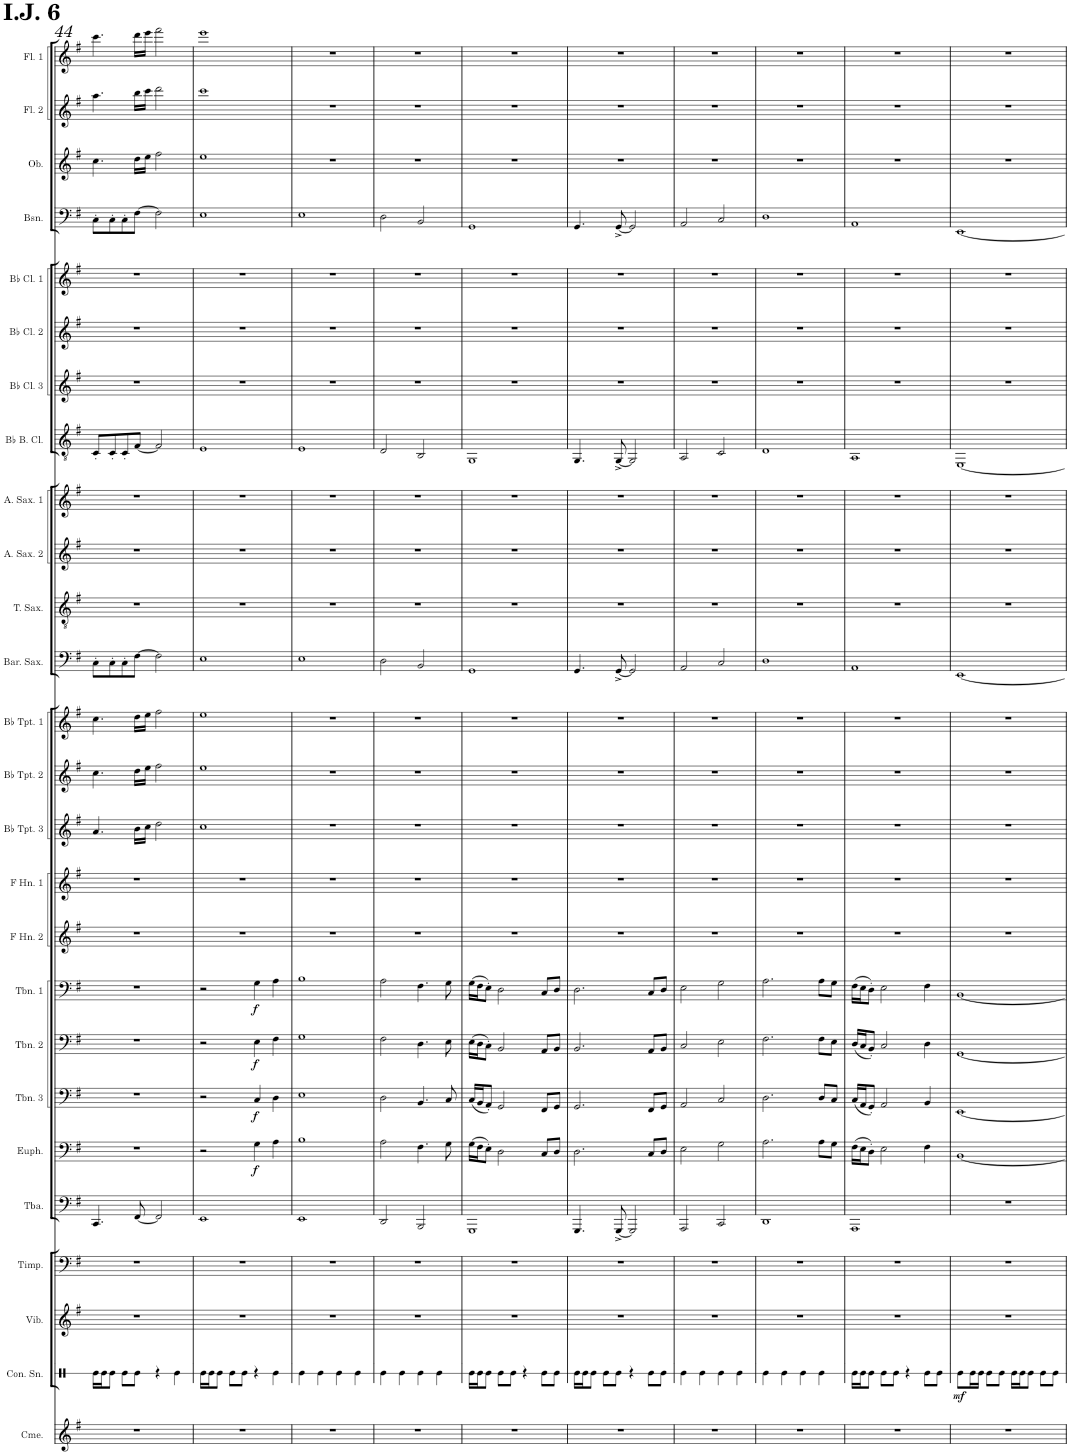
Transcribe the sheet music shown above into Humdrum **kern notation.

**kern	**kern	**dynam	**kern	**kern	**kern	**kern	**dynam	**kern	**dynam	**kern	**dynam	**kern	**dynam	**kern	**kern	**kern	**kern	**kern	**kern	**kern	**kern	**kern	**kern	**kern	**kern	**kern	**kern	**kern	**kern	**kern
*part26	*part25	*part25	*part24	*part23	*part22	*part21	*part21	*part20	*part20	*part19	*part19	*part18	*part18	*part17	*part16	*part15	*part14	*part13	*part12	*part11	*part10	*part9	*part8	*part7	*part6	*part5	*part4	*part3	*part2	*part1
*staff26	*staff25	*staff25	*staff24	*staff23	*staff22	*staff21	*staff21	*staff20	*staff20	*staff19	*staff19	*staff18	*staff18	*staff17	*staff16	*staff15	*staff14	*staff13	*staff12	*staff11	*staff10	*staff9	*staff8	*staff7	*staff6	*staff5	*staff4	*staff3	*staff2	*staff1
*I"Chimes	*I"Concert Snare Drum	*	*I"Vibraphone	*I"Timpani	*I"Tuba	*I"Euphonium	*	*I"Trombone 3	*	*I"Trombone 2	*	*I"Trombone 1	*	*I"Horn in F 2	*I"Horn in F 1	*I"Bb Trumpet 3	*I"Bb Trumpet 2	*I"Bb Trumpet 1	*I"Baritone Saxophone	*I"Tenor Saxophone	*I"Alto Saxophone 2	*I"Alto Saxophone 1	*I"Bb Bass Clarinet	*I"Bb Clarinet 3	*I"Bb Clarinet 2	*I"Bb Clarinet 1	*I"Bassoon	*I"Oboe	*I"Flute 2	*I"Flute 1
*I'Cme.	*I'Con. Sn.	*	*I'Vib.	*I'Timp.	*I'Tba.	*I'Euph.	*	*I'Tbn. 3	*	*I'Tbn. 2	*	*I'Tbn. 1	*	*	*	*I'Bb Tpt. 3	*I'Bb Tpt. 2	*I'Bb Tpt. 1	*I'Bar. Sax.	*I'T. Sax.	*I'A. Sax. 2	*I'A. Sax. 1	*I'Bb B. Cl.	*I'Bb Cl. 3	*I'Bb Cl. 2	*I'Bb Cl. 1	*I'Bsn.	*I'Ob.	*I'Fl. 2	*I'Fl. 1
!!LO:PB:g=z
*clefG2	*clefX	*	*clefG2	*clefF4	*clefF4	*clefF4	*	*clefF4	*	*clefF4	*	*clefF4	*	*clefG2	*clefG2	*clefG2	*clefG2	*clefG2	*clefF4	*clefGv2	*clefG2	*clefG2	*clefGv2	*clefG2	*clefG2	*clefG2	*clefF4	*clefG2	*clefG2	*clefG2
*	*	*	*	*	*	*	*	*	*	*	*	*	*	*ITrd4c7	*ITrd4c7	*ITrd1c2	*ITrd1c2	*ITrd1c2	*ITrd12c21	*ITrd8c14	*ITrd5c9	*ITrd5c9	*ITrd8c14	*ITrd1c2	*ITrd1c2	*ITrd1c2	*	*	*	*
*k[f#]	*k[]	*	*k[f#]	*k[f#]	*k[f#]	*k[f#]	*	*k[f#]	*	*k[f#]	*	*k[f#]	*	*k[f#]	*k[f#]	*k[f#]	*k[f#]	*k[f#]	*k[f#]	*k[f#]	*k[f#]	*k[f#]	*k[f#]	*k[f#]	*k[f#]	*k[f#]	*k[f#]	*k[f#]	*k[f#]	*k[f#]
*M4/4	*M4/4	*	*M4/4	*M4/4	*M4/4	*M4/4	*	*M4/4	*	*M4/4	*	*M4/4	*	*M4/4	*M4/4	*M4/4	*M4/4	*M4/4	*M4/4	*M4/4	*M4/4	*M4/4	*M4/4	*M4/4	*M4/4	*M4/4	*M4/4	*M4/4	*M4/4	*M4/4
=44	=44	=44	=44	=44	=44	=44	=44	=44	=44	=44	=44	=44	=44	=44	=44	=44	=44	=44	=44	=44	=44	=44	=44	=44	=44	=44	=44	=44	=44	=44
1r	16Re\LL	.	1r	1r	4.CC/	1r	.	1r	.	1r	.	1r	.	1r	1r	4.a/	4.cc\	4.cc\	8C'\L	1r	1r	1r	8C'/L	1r	1r	1r	8C'\L	4.cc\	4.aa\	4.ccc\
.	16Re\J	.	.	.	.	.	.	.	.	.	.	.	.	.	.	.	.	.	.	.	.	.	.	.	.	.	.	.	.	.
.	8Re\J	.	.	.	.	.	.	.	.	.	.	.	.	.	.	.	.	.	8C'\	.	.	.	8C'/	.	.	.	8C'\	.	.	.
.	8Re\L	.	.	.	.	.	.	.	.	.	.	.	.	.	.	.	.	.	8C'\	.	.	.	8C'/	.	.	.	8C'\	.	.	.
.	8Re\J	.	.	.	[8FF#/	.	.	.	.	.	.	.	.	.	.	16b\LL	16dd\LL	16dd\LL	[8F#\J	.	.	.	[8F#/J	.	.	.	[8F#\J	16dd\LL	16bb\LL	16ddd\LL
.	.	.	.	.	.	.	.	.	.	.	.	.	.	.	.	16cc\JJ	16ee\JJ	16ee\JJ	.	.	.	.	.	.	.	.	.	16ee\JJ	16ccc\JJ	16eee\JJ
.	4r	.	.	.	2FF#/]	.	.	.	.	.	.	.	.	.	.	2dd\	2ff#\	2ff#\	2F#\]	.	.	.	2F#/]	.	.	.	2F#\]	2ff#\	2ddd\	2fff#\
.	4Re\	.	.	.	.	.	.	.	.	.	.	.	.	.	.	.	.	.	.	.	.	.	.	.	.	.	.	.	.	.
=45	=45	=45	=45	=45	=45	=45	=45	=45	=45	=45	=45	=45	=45	=45	=45	=45	=45	=45	=45	=45	=45	=45	=45	=45	=45	=45	=45	=45	=45	=45
1r	16Re\LL	.	1r	1r	1EE	2r	.	2r	.	2r	.	2r	.	1r	1r	1cc	1ee	1ee	1E	1r	1r	1r	1E	1r	1r	1r	1E	1ee	1ccc	1eee
.	16Re\J	.	.	.	.	.	.	.	.	.	.	.	.	.	.	.	.	.	.	.	.	.	.	.	.	.	.	.	.	.
.	8Re\J	.	.	.	.	.	.	.	.	.	.	.	.	.	.	.	.	.	.	.	.	.	.	.	.	.	.	.	.	.
.	8Re\L	.	.	.	.	.	.	.	.	.	.	.	.	.	.	.	.	.	.	.	.	.	.	.	.	.	.	.	.	.
.	8Re\J	.	.	.	.	.	.	.	.	.	.	.	.	.	.	.	.	.	.	.	.	.	.	.	.	.	.	.	.	.
!	!	!	!	!	!	!	!LO:DY:b	!	!LO:DY:b	!	!LO:DY:b	!	!LO:DY:b	!	!	!	!	!	!	!	!	!	!	!	!	!	!	!	!	!
.	4r	.	.	.	.	4G\	f	4C/	f	4E\	f	4G\	f	.	.	.	.	.	.	.	.	.	.	.	.	.	.	.	.	.
.	4Re\	.	.	.	.	4A\	.	4D\	.	4F#\	.	4A\	.	.	.	.	.	.	.	.	.	.	.	.	.	.	.	.	.	.
=46	=46	=46	=46	=46	=46	=46	=46	=46	=46	=46	=46	=46	=46	=46	=46	=46	=46	=46	=46	=46	=46	=46	=46	=46	=46	=46	=46	=46	=46	=46
1r	4Re\	.	1r	1r	1EE	1B	.	1E	.	1G	.	1B	.	1r	1r	1r	1r	1r	1E	1r	1r	1r	1E	1r	1r	1r	1E	1r	1r	1r
.	4Re\	.	.	.	.	.	.	.	.	.	.	.	.	.	.	.	.	.	.	.	.	.	.	.	.	.	.	.	.	.
.	4Re\	.	.	.	.	.	.	.	.	.	.	.	.	.	.	.	.	.	.	.	.	.	.	.	.	.	.	.	.	.
.	4Re\	.	.	.	.	.	.	.	.	.	.	.	.	.	.	.	.	.	.	.	.	.	.	.	.	.	.	.	.	.
=47	=47	=47	=47	=47	=47	=47	=47	=47	=47	=47	=47	=47	=47	=47	=47	=47	=47	=47	=47	=47	=47	=47	=47	=47	=47	=47	=47	=47	=47	=47
1r	4Re\	.	1r	1r	2DD/	2A\	.	2D\	.	2F#\	.	2A\	.	1r	1r	1r	1r	1r	2D\	1r	1r	1r	2D/	1r	1r	1r	2D\	1r	1r	1r
.	4Re\	.	.	.	.	.	.	.	.	.	.	.	.	.	.	.	.	.	.	.	.	.	.	.	.	.	.	.	.	.
.	4Re\	.	.	.	2BBB/	4.F#\	.	4.BB/	.	4.D\	.	4.F#\	.	.	.	.	.	.	2BB/	.	.	.	2BB/	.	.	.	2BB/	.	.	.
.	4Re\	.	.	.	.	.	.	.	.	.	.	.	.	.	.	.	.	.	.	.	.	.	.	.	.	.	.	.	.	.
.	.	.	.	.	.	8G\	.	8C/	.	8E\	.	8G\	.	.	.	.	.	.	.	.	.	.	.	.	.	.	.	.	.	.
=48	=48	=48	=48	=48	=48	=48	=48	=48	=48	=48	=48	=48	=48	=48	=48	=48	=48	=48	=48	=48	=48	=48	=48	=48	=48	=48	=48	=48	=48	=48
1r	16Re\LL	.	1r	1r	1GGG	(16G\LL	.	(16C/LL	.	(16E\LL	.	(16G\LL	.	1r	1r	1r	1r	1r	1GG	1r	1r	1r	1GG	1r	1r	1r	1GG	1r	1r	1r
.	16Re\J	.	.	.	.	16F#\J	.	16BB/J	.	16D\J	.	16F#\J	.	.	.	.	.	.	.	.	.	.	.	.	.	.	.	.	.	.
.	8Re\J	.	.	.	.	8E'\J)	.	8AA'/J)	.	8C'\J)	.	8E'\J)	.	.	.	.	.	.	.	.	.	.	.	.	.	.	.	.	.	.
.	8Re\L	.	.	.	.	2D\	.	2GG/	.	2BB/	.	2D\	.	.	.	.	.	.	.	.	.	.	.	.	.	.	.	.	.	.
.	8Re\J	.	.	.	.	.	.	.	.	.	.	.	.	.	.	.	.	.	.	.	.	.	.	.	.	.	.	.	.	.
.	4r	.	.	.	.	.	.	.	.	.	.	.	.	.	.	.	.	.	.	.	.	.	.	.	.	.	.	.	.	.
.	8Re\L	.	.	.	.	8C/L	.	8FF#/L	.	8AA/L	.	8C/L	.	.	.	.	.	.	.	.	.	.	.	.	.	.	.	.	.	.
.	8Re\J	.	.	.	.	8D/J	.	8GG/J	.	8BB/J	.	8D/J	.	.	.	.	.	.	.	.	.	.	.	.	.	.	.	.	.	.
=49	=49	=49	=49	=49	=49	=49	=49	=49	=49	=49	=49	=49	=49	=49	=49	=49	=49	=49	=49	=49	=49	=49	=49	=49	=49	=49	=49	=49	=49	=49
1r	16Re\LL	.	1r	1r	4.GGG/	2.D\	.	2.GG/	.	2.BB/	.	2.D\	.	1r	1r	1r	1r	1r	4.GG/	1r	1r	1r	4.GG/	1r	1r	1r	4.GG/	1r	1r	1r
.	16Re\J	.	.	.	.	.	.	.	.	.	.	.	.	.	.	.	.	.	.	.	.	.	.	.	.	.	.	.	.	.
.	8Re\J	.	.	.	.	.	.	.	.	.	.	.	.	.	.	.	.	.	.	.	.	.	.	.	.	.	.	.	.	.
.	8Re\L	.	.	.	.	.	.	.	.	.	.	.	.	.	.	.	.	.	.	.	.	.	.	.	.	.	.	.	.	.
.	8Re\J	.	.	.	[8GGG^/	.	.	.	.	.	.	.	.	.	.	.	.	.	[8GG^/	.	.	.	[8GG^/	.	.	.	[8GG^/	.	.	.
.	4r	.	.	.	2GGG/]	.	.	.	.	.	.	.	.	.	.	.	.	.	2GG/]	.	.	.	2GG/]	.	.	.	2GG/]	.	.	.
.	8Re\L	.	.	.	.	8C/L	.	8FF#/L	.	8AA/L	.	8C/L	.	.	.	.	.	.	.	.	.	.	.	.	.	.	.	.	.	.
.	8Re\J	.	.	.	.	8D/J	.	8GG/J	.	8BB/J	.	8D/J	.	.	.	.	.	.	.	.	.	.	.	.	.	.	.	.	.	.
=50	=50	=50	=50	=50	=50	=50	=50	=50	=50	=50	=50	=50	=50	=50	=50	=50	=50	=50	=50	=50	=50	=50	=50	=50	=50	=50	=50	=50	=50	=50
1r	4Re\	.	1r	1r	2AAA/	2E\	.	2AA/	.	2C/	.	2E\	.	1r	1r	1r	1r	1r	2AA/	1r	1r	1r	2AA/	1r	1r	1r	2AA/	1r	1r	1r
.	4Re\	.	.	.	.	.	.	.	.	.	.	.	.	.	.	.	.	.	.	.	.	.	.	.	.	.	.	.	.	.
.	4Re\	.	.	.	2CC/	2G\	.	2C/	.	2E\	.	2G\	.	.	.	.	.	.	2C/	.	.	.	2C/	.	.	.	2C/	.	.	.
.	4Re\	.	.	.	.	.	.	.	.	.	.	.	.	.	.	.	.	.	.	.	.	.	.	.	.	.	.	.	.	.
=51	=51	=51	=51	=51	=51	=51	=51	=51	=51	=51	=51	=51	=51	=51	=51	=51	=51	=51	=51	=51	=51	=51	=51	=51	=51	=51	=51	=51	=51	=51
1r	4Re\	.	1r	1r	1DD	2.A\	.	2.D\	.	2.F#\	.	2.A\	.	1r	1r	1r	1r	1r	1D	1r	1r	1r	1D	1r	1r	1r	1D	1r	1r	1r
.	4Re\	.	.	.	.	.	.	.	.	.	.	.	.	.	.	.	.	.	.	.	.	.	.	.	.	.	.	.	.	.
.	4Re\	.	.	.	.	.	.	.	.	.	.	.	.	.	.	.	.	.	.	.	.	.	.	.	.	.	.	.	.	.
.	4Re\	.	.	.	.	8A\L	.	8D/L	.	8F#\L	.	8A\L	.	.	.	.	.	.	.	.	.	.	.	.	.	.	.	.	.	.
.	.	.	.	.	.	8G\J	.	8C/J	.	8E\J	.	8G\J	.	.	.	.	.	.	.	.	.	.	.	.	.	.	.	.	.	.
=52	=52	=52	=52	=52	=52	=52	=52	=52	=52	=52	=52	=52	=52	=52	=52	=52	=52	=52	=52	=52	=52	=52	=52	=52	=52	=52	=52	=52	=52	=52
1r	16Re\LL	.	1r	1r	1AAA	(16F#\LL	.	(16C/LL	.	(16D/LL	.	(16F#\LL	.	1r	1r	1r	1r	1r	1AA	1r	1r	1r	1AA	1r	1r	1r	1AA	1r	1r	1r
.	16Re\J	.	.	.	.	16E\J	.	16AA/J	.	16C/J	.	16E\J	.	.	.	.	.	.	.	.	.	.	.	.	.	.	.	.	.	.
.	8Re\J	.	.	.	.	8D'\J)	.	8GG'/J)	.	8BB'/J)	.	8D'\J)	.	.	.	.	.	.	.	.	.	.	.	.	.	.	.	.	.	.
.	8Re\L	.	.	.	.	2E\	.	2AA/	.	2C/	.	2E\	.	.	.	.	.	.	.	.	.	.	.	.	.	.	.	.	.	.
.	8Re\J	.	.	.	.	.	.	.	.	.	.	.	.	.	.	.	.	.	.	.	.	.	.	.	.	.	.	.	.	.
.	4r	.	.	.	.	.	.	.	.	.	.	.	.	.	.	.	.	.	.	.	.	.	.	.	.	.	.	.	.	.
.	8Re\L	.	.	.	.	4F#\	.	4BB/	.	4D\	.	4F#\	.	.	.	.	.	.	.	.	.	.	.	.	.	.	.	.	.	.
.	8Re\J	.	.	.	.	.	.	.	.	.	.	.	.	.	.	.	.	.	.	.	.	.	.	.	.	.	.	.	.	.
=53	=53	=53	=53	=53	=53	=53	=53	=53	=53	=53	=53	=53	=53	=53	=53	=53	=53	=53	=53	=53	=53	=53	=53	=53	=53	=53	=53	=53	=53	=53
!	!	!LO:DY:b	!	!	!	!	!	!	!	!	!	!	!	!	!	!	!	!	!	!	!	!	!	!	!	!	!	!	!	!
1r	8Re\L	mf	1r	1r	1r	[1BB	.	[1EE	.	[1GG	.	[1BB	.	1r	1r	1r	1r	1r	[1EE	1r	1r	1r	[1EE	1r	1r	1r	[1EE	1r	1r	1r
.	16Re\L	.	.	.	.	.	.	.	.	.	.	.	.	.	.	.	.	.	.	.	.	.	.	.	.	.	.	.	.	.
.	16Re\JJ	.	.	.	.	.	.	.	.	.	.	.	.	.	.	.	.	.	.	.	.	.	.	.	.	.	.	.	.	.
.	8Re\L	.	.	.	.	.	.	.	.	.	.	.	.	.	.	.	.	.	.	.	.	.	.	.	.	.	.	.	.	.
.	8Re\J	.	.	.	.	.	.	.	.	.	.	.	.	.	.	.	.	.	.	.	.	.	.	.	.	.	.	.	.	.
.	16Re\LL	.	.	.	.	.	.	.	.	.	.	.	.	.	.	.	.	.	.	.	.	.	.	.	.	.	.	.	.	.
.	16Re\J	.	.	.	.	.	.	.	.	.	.	.	.	.	.	.	.	.	.	.	.	.	.	.	.	.	.	.	.	.
.	8Re\J	.	.	.	.	.	.	.	.	.	.	.	.	.	.	.	.	.	.	.	.	.	.	.	.	.	.	.	.	.
.	8Re\L	.	.	.	.	.	.	.	.	.	.	.	.	.	.	.	.	.	.	.	.	.	.	.	.	.	.	.	.	.
.	8Re\J	.	.	.	.	.	.	.	.	.	.	.	.	.	.	.	.	.	.	.	.	.	.	.	.	.	.	.	.	.
=	=	=	=	=	=	=	=	=	=	=	=	=	=	=	=	=	=	=	=	=	=	=	=	=	=	=	=	=	=	=
*-	*-	*-	*-	*-	*-	*-	*-	*-	*-	*-	*-	*-	*-	*-	*-	*-	*-	*-	*-	*-	*-	*-	*-	*-	*-	*-	*-	*-	*-	*-
